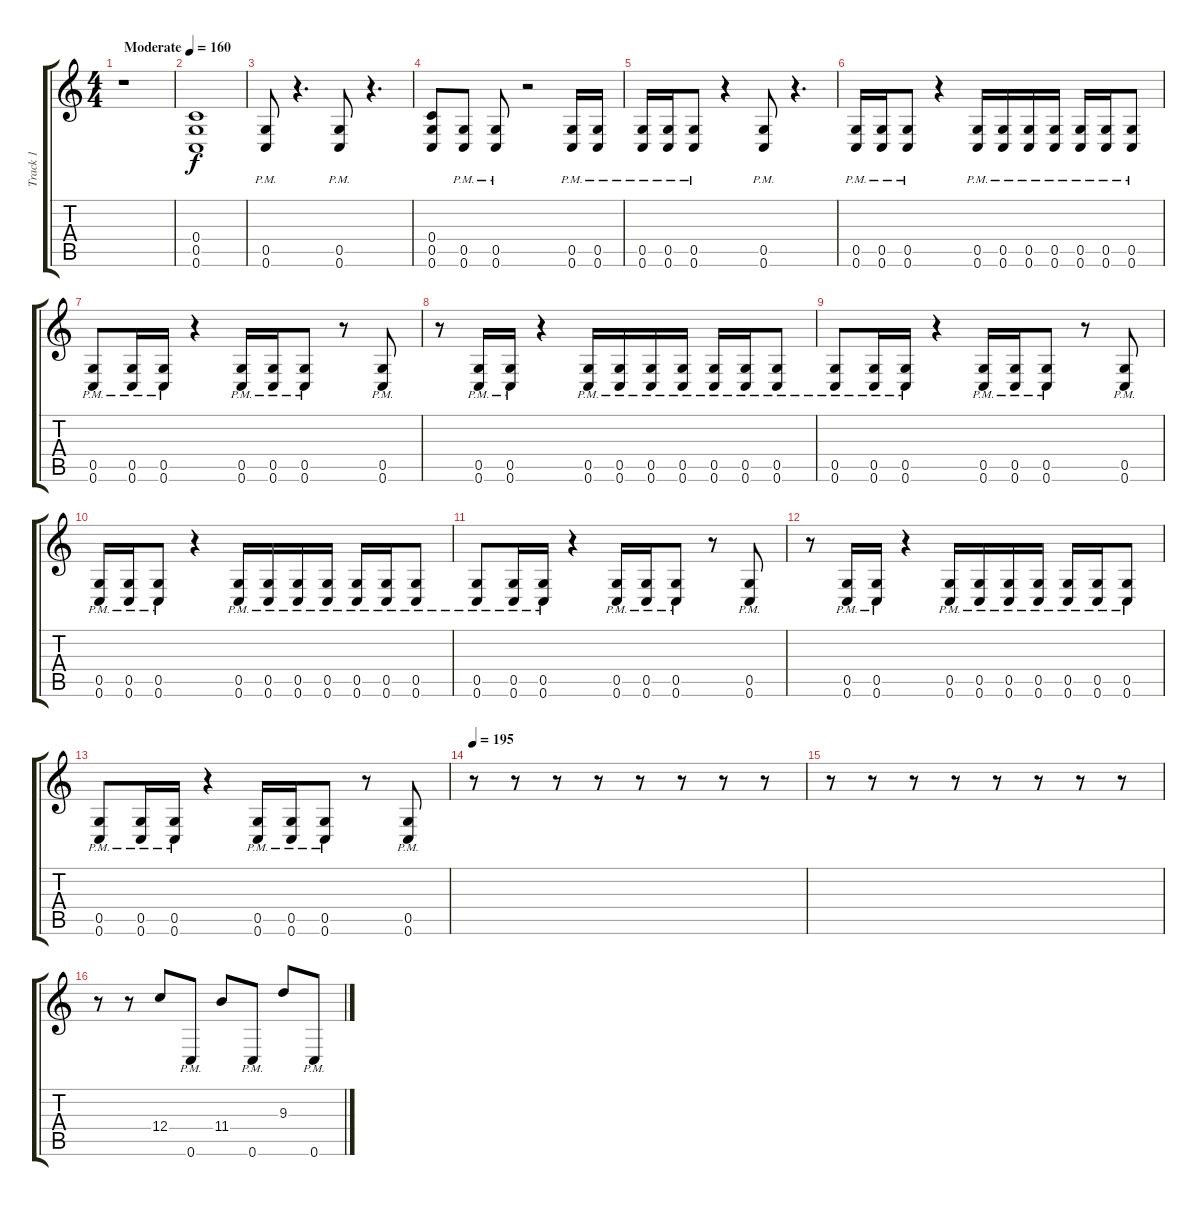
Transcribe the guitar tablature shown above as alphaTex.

\track ("Track 1" "Track 1") {instrument distortionguitar}
\staff {score tabs}
\tuning (D4 A3 F3 C3 G2 C2) {hide}
\ts (4 4)
\tempo (160 "Moderate")
\clef g2
\ks c
r.1{dy f instrument distortionguitar} |
(0.4 0.5 0.6).1 |
(0.5{pm} 0.6{pm}).8 r.4{d} (0.5{pm} 0.6{pm}).8 r.4{d} |
(0.4 0.5 0.6).8 (0.5{pm} 0.6{pm}).8 (0.5{pm} 0.6{pm}).8 r.2 (0.5{pm} 0.6{pm}).16 (0.5{pm} 0.6{pm}).16 |
(0.5{pm} 0.6{pm}).16 (0.5{pm} 0.6{pm}).16 (0.5{pm} 0.6{pm}).8 r.4 (0.5{pm} 0.6{pm}).8 r.4{d} |
(0.5{pm} 0.6{pm}).16 (0.5{pm} 0.6{pm}).16 (0.5{pm} 0.6{pm}).8 r.4 (0.5{pm} 0.6{pm}).16 (0.5{pm} 0.6{pm}).16 (0.5{pm} 0.6{pm}).16 (0.5{pm} 0.6{pm}).16 (0.5{pm} 0.6{pm}).16 (0.5{pm} 0.6{pm}).16 (0.5{pm} 0.6{pm}).8 |
(0.5{pm} 0.6{pm}).8 (0.5{pm} 0.6{pm}).16 (0.5{pm} 0.6{pm}).16 r.4 (0.5{pm} 0.6{pm}).16 (0.5{pm} 0.6{pm}).16 (0.5{pm} 0.6{pm}).8 r.8 (0.5{pm} 0.6{pm}).8 |
r.8 (0.5{pm} 0.6{pm}).16 (0.5{pm} 0.6{pm}).16 r.4 (0.5{pm} 0.6{pm}).16 (0.5{pm} 0.6{pm}).16 (0.5{pm} 0.6{pm}).16 (0.5{pm} 0.6{pm}).16 (0.5{pm} 0.6{pm}).16 (0.5{pm} 0.6{pm}).16 (0.5{pm} 0.6{pm}).8 |
(0.5{pm} 0.6{pm}).8 (0.5{pm} 0.6{pm}).16 (0.5{pm} 0.6{pm}).16 r.4 (0.5{pm} 0.6{pm}).16 (0.5{pm} 0.6{pm}).16 (0.5{pm} 0.6{pm}).8 r.8 (0.5{pm} 0.6{pm}).8 |
(0.5{pm} 0.6{pm}).16 (0.5{pm} 0.6{pm}).16 (0.5{pm} 0.6{pm}).8 r.4 (0.5{pm} 0.6{pm}).16 (0.5{pm} 0.6{pm}).16 (0.5{pm} 0.6{pm}).16 (0.5{pm} 0.6{pm}).16 (0.5{pm} 0.6{pm}).16 (0.5{pm} 0.6{pm}).16 (0.5{pm} 0.6{pm}).8 |
(0.5{pm} 0.6{pm}).8 (0.5{pm} 0.6{pm}).16 (0.5{pm} 0.6{pm}).16 r.4 (0.5{pm} 0.6{pm}).16 (0.5{pm} 0.6{pm}).16 (0.5{pm} 0.6{pm}).8 r.8 (0.5{pm} 0.6{pm}).8 |
r.8 (0.5{pm} 0.6{pm}).16 (0.5{pm} 0.6{pm}).16 r.4 (0.5{pm} 0.6{pm}).16 (0.5{pm} 0.6{pm}).16 (0.5{pm} 0.6{pm}).16 (0.5{pm} 0.6{pm}).16 (0.5{pm} 0.6{pm}).16 (0.5{pm} 0.6{pm}).16 (0.5{pm} 0.6{pm}).8 |
(0.5{pm} 0.6{pm}).8 (0.5{pm} 0.6{pm}).16 (0.5{pm} 0.6{pm}).16 r.4 (0.5{pm} 0.6{pm}).16 (0.5{pm} 0.6{pm}).16 (0.5{pm} 0.6{pm}).8 r.8 (0.5{pm} 0.6{pm}).8 |
\tempo 195
r.8 r.8 r.8 r.8 r.8 r.8 r.8 r.8 |
r.8 r.8 r.8 r.8 r.8 r.8 r.8 r.8 |
r.8 r.8 12.4.8 0.6{pm}.8 11.4.8 0.6{pm}.8 9.3.8 0.6{pm}.8
